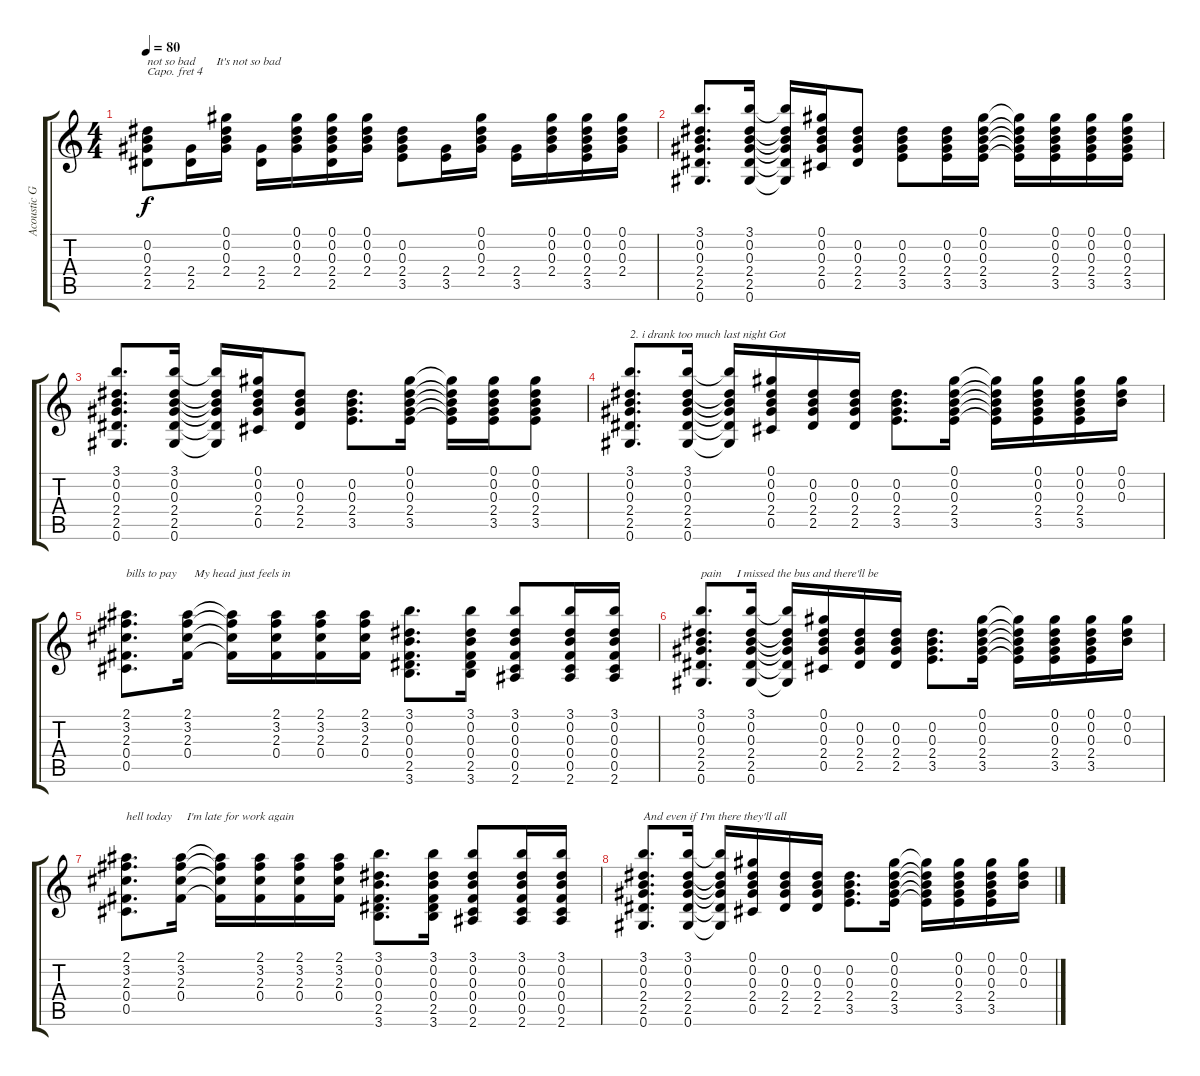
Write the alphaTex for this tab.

\track ("Acoustic Guitar (Capo IV)" "Acoustic G") {instrument acousticguitarsteel}
\staff {score tabs}
\capo 4
\tuning (E4 B3 G3 D3 A2 E2) {hide}
\ts (4 4)
\tempo 80
\clef g2
\ks c
(0.2 0.3 2.4 2.5).8{txt "not so bad       It's not so bad" dy f} (2.4 2.5).16 (0.1 0.2 0.3 2.4).16 (2.4 2.5).16 (0.1 0.2 0.3 2.4).16 (0.1 0.2 0.3 2.4 2.5).16 (0.1 0.2 0.3 2.4).16 (0.2 0.3 2.4 3.5).8 (2.4 3.5).16 (0.1 0.2 0.3 2.4).16 (2.4 3.5).16 (0.1 0.2 0.3 2.4).16 (0.1 0.2 0.3 2.4 3.5).16 (0.1 0.2 0.3 2.4).16 |
(3.1 0.2 0.3 2.4 2.5 0.6).8{d} (3.1 0.2 0.3 2.4 2.5 0.6).16 (3.1{t} 0.2{t} 0.3{t} 2.4{t} 2.5{t} 0.6{t}).16 (0.1 0.2 0.3 2.4 0.5).16 (0.2 0.3 2.4 2.5).8 (0.2 0.3 2.4 3.5).8 (0.2 0.3 2.4 3.5).16 (0.1 0.2 0.3 2.4 3.5).16 (0.1{t} 0.2{t} 0.3{t} 2.4{t} 3.5{t}).16 (0.1 0.2 0.3 2.4 3.5).16 (0.1 0.2 0.3 2.4 3.5).16 (0.1 0.2 0.3 2.4 3.5).16 |
(3.1 0.2 0.3 2.4 2.5 0.6).8{d} (3.1 0.2 0.3 2.4 2.5 0.6).16 (3.1{t} 0.2{t} 0.3{t} 2.4{t} 2.5{t} 0.6{t}).16 (0.1 0.2 0.3 2.4 0.5).16 (0.2 0.3 2.4 2.5).8 (0.2 0.3 2.4 3.5).8{d} (0.1 0.2 0.3 2.4 3.5).16 (0.1{t} 0.2{t} 0.3{t} 2.4{t} 3.5{t}).16 (0.1 0.2 0.3 2.4 3.5).16 (0.1 0.2 0.3 2.4 3.5).8 |
(3.1 0.2 0.3 2.4 2.5 0.6).8{d txt "2. i drank too much last night Got"} (3.1 0.2 0.3 2.4 2.5 0.6).16 (3.1{t} 0.2{t} 0.3{t} 2.4{t} 2.5{t} 0.6{t}).16 (0.1 0.2 0.3 2.4 0.5).16 (0.2 0.3 2.4 2.5).16 (0.2 0.3 2.4 2.5).16 (0.2 0.3 2.4 3.5).8{d} (0.1 0.2 0.3 2.4 3.5).16 (0.1{t} 0.2{t} 0.3{t} 2.4{t} 3.5{t}).16 (0.1 0.2 0.3 2.4 3.5).16 (0.1 0.2 0.3 2.4 3.5).16 (0.1 0.2 0.3).16 |
(2.1 3.2 2.3 0.4 0.5).8{d txt "bills to pay      My head just feels in"} (2.1 3.2 2.3 0.4).16 (2.1{t} 3.2{t} 2.3{t} 0.4{t}).16 (2.1 3.2 2.3 0.4).16 (2.1 3.2 2.3 0.4).16 (2.1 3.2 2.3 0.4).16 (3.1 0.2 0.3 0.4 2.5 3.6).8{d} (3.1 0.2 0.3 0.4 2.5 3.6).16 (3.1 0.2 0.3 0.4 0.5 2.6).8 (3.1 0.2 0.3 0.4 0.5 2.6).16 (3.1 0.2 0.3 0.4 0.5 2.6).16 |
(3.1 0.2 0.3 2.4 2.5 0.6).8{d txt "pain     I missed the bus and there'll be "} (3.1 0.2 0.3 2.4 2.5 0.6).16 (3.1{t} 0.2{t} 0.3{t} 2.4{t} 2.5{t} 0.6{t}).16 (0.1 0.2 0.3 2.4 0.5).16 (0.2 0.3 2.4 2.5).16 (0.2 0.3 2.4 2.5).16 (0.2 0.3 2.4 3.5).8{d} (0.1 0.2 0.3 2.4 3.5).16 (0.1{t} 0.2{t} 0.3{t} 2.4{t} 3.5{t}).16 (0.1 0.2 0.3 2.4 3.5).16 (0.1 0.2 0.3 2.4 3.5).16 (0.1 0.2 0.3).16 |
(2.1 3.2 2.3 0.4 0.5).8{d txt "hell today     I'm late for work again"} (2.1 3.2 2.3 0.4).16 (2.1{t} 3.2{t} 2.3{t} 0.4{t}).16 (2.1 3.2 2.3 0.4).16 (2.1 3.2 2.3 0.4).16 (2.1 3.2 2.3 0.4).16 (3.1 0.2 0.3 0.4 2.5 3.6).8{d} (3.1 0.2 0.3 0.4 2.5 3.6).16 (3.1 0.2 0.3 0.4 0.5 2.6).8 (3.1 0.2 0.3 0.4 0.5 2.6).16 (3.1 0.2 0.3 0.4 0.5 2.6).16 |
(3.1 0.2 0.3 2.4 2.5 0.6).8{d txt "And even if I'm there they'll all"} (3.1 0.2 0.3 2.4 2.5 0.6).16 (3.1{t} 0.2{t} 0.3{t} 2.4{t} 2.5{t} 0.6{t}).16 (0.1 0.2 0.3 2.4 0.5).16 (0.2 0.3 2.4 2.5).16 (0.2 0.3 2.4 2.5).16 (0.2 0.3 2.4 3.5).8{d} (0.1 0.2 0.3 2.4 3.5).16 (0.1{t} 0.2{t} 0.3{t} 2.4{t} 3.5{t}).16 (0.1 0.2 0.3 2.4 3.5).16 (0.1 0.2 0.3 2.4 3.5).16 (0.1 0.2 0.3).16
